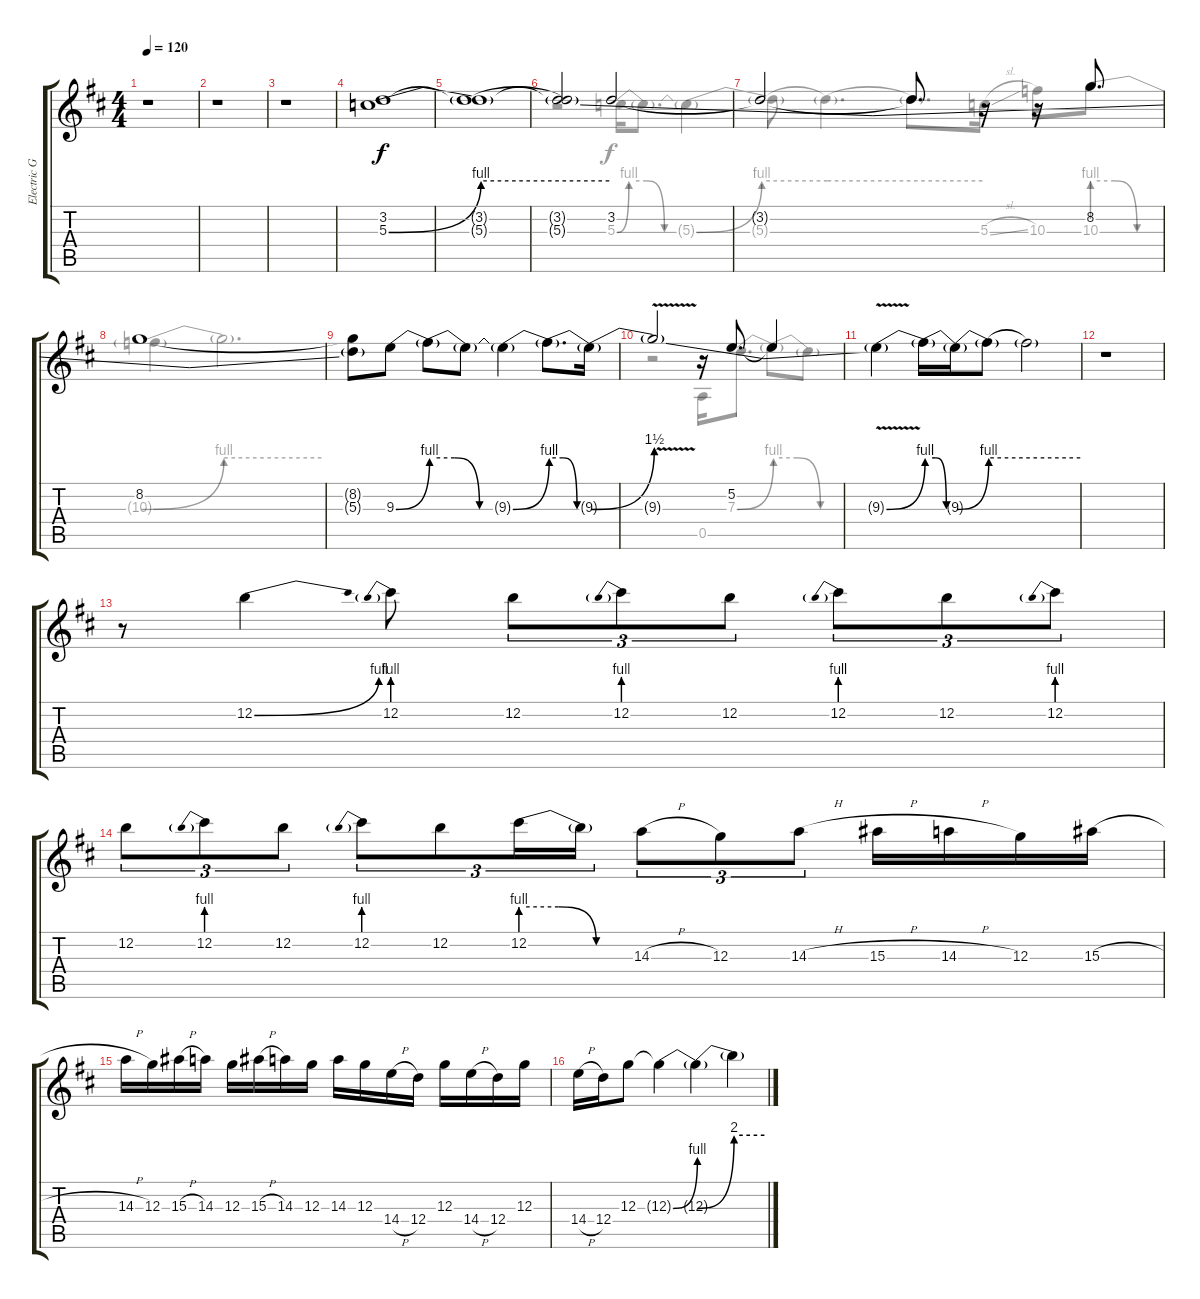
\track ("Electric Guitar 2" "Electric G") {instrument overdrivenguitar}
\staff {score tabs}
\tuning (E4 B3 G3 D3 A2 E2) {hide}
\voice
\ts (4 4)
\tempo 120
\clef g2
\ks d
r.1{dy f} |
r.1 |
r.1 |
(3.2 5.3{be (bend 0 0 60 4)}).1 |
(3.2{t} 5.3{be (hold 0 4 60 4) t}).1 |
(3.2{t} 5.3{t}).2 3.2.2 |
3.2{t}.2 3.2{t}.8{d} r.16 r.16 8.2.8{d} |
8.2.1 |
(8.2{t} 5.3{t}).8 9.3{be (bend 0 0 60 4)}.8 9.3{be (custom 0 4 20 4 40 0 60 0) t}.8 9.3{t}.8 9.3{be (bend 0 0 60 4) t}.4 9.3{be (custom 0 4 20 4 40 0 60 0) t}.8{d} 9.3{be (bend 0 0 60 6) t}.16 |
9.3{v t}.2 r.16 5.2.8{d} 5.2{t}.4 |
9.3{be (bend 0 0 60 4) t}.4 9.3{be (custom 0 4 20 4 40 0 60 0) t}.16 9.3{be (bend 0 0 60 4) t}.16 9.3{be (hold 0 4 60 4) t}.8 9.3{t}.2 |
r.1 |
r.8 12.2{be (bend 0 0 60 4)}.4 12.2{be (prebend 0 4 60 4)}.8 12.2.8{tu (3 2)} 12.2{be (prebend 0 4 60 4)}.8{tu (3 2)} 12.2.8{tu (3 2)} 12.2{be (prebend 0 4 60 4)}.8{tu (3 2)} 12.2.8{tu (3 2)} 12.2{be (prebend 0 4 60 4)}.8{tu (3 2)} |
12.2.8{tu (3 2)} 12.2{be (prebend 0 4 60 4)}.8{tu (3 2)} 12.2.8{tu (3 2)} 12.2{be (prebend 0 4 60 4)}.8{tu (3 2)} 12.2.8{tu (3 2)} 12.2{be (custom 0 4 20 4 40 0 60 0)}.16{tu (3 2)} 12.2{t}.16{tu (3 2)} 14.3{h}.8{tu (3 2)} 12.3.8{tu (3 2)} 14.3{h}.8{tu (3 2)} 15.3{h}.16 14.3{h}.16 12.3.16 15.3{h}.16 |
14.3{h}.16 12.3.16 15.3{h}.16 14.3.16 12.3.16 15.3{h}.16 14.3.16 12.3.16 14.3.16 12.3.16 14.4{h}.16 12.4.16 12.3.16 14.4{h}.16 12.4.16 12.3.16 |
14.4{h}.16 12.4.16 12.3.8 12.3{be (bend 0 0 60 4) t}.4 12.3{be (bend 0 0 60 8) t}.4 12.3{be (hold 0 8 60 8) t}.4
\voice
\clef g2
\ottava regular
\simile none
\ks d
|
|
|
|
|
r.2 5.3{be (custom 0 0 10 4 25 4 40 0 60 0)}.16 5.3{t}.8{d} 5.3{be (bend 0 0 60 4) t}.4 |
5.3{be (hold 0 4 60 4) t}.8 5.3{be (hold 0 4 60 4) t}.4{d} 5.3{t}.8{d} 5.3{sl}.16 10.3.16 10.3{be (custom 0 4 20 4 40 0 60 0)}.8{d} |
10.3{be (bend 0 0 60 4) t}.4 10.3{be (hold 0 4 60 4) t}.2{d} |
|
r.2 0.5.16 7.3{be (bend 0 0 60 4)}.8{d} 7.3{be (custom 0 4 20 4 40 0 60 0) t}.8 7.3{t}.8 |
|
|
|
|
|
